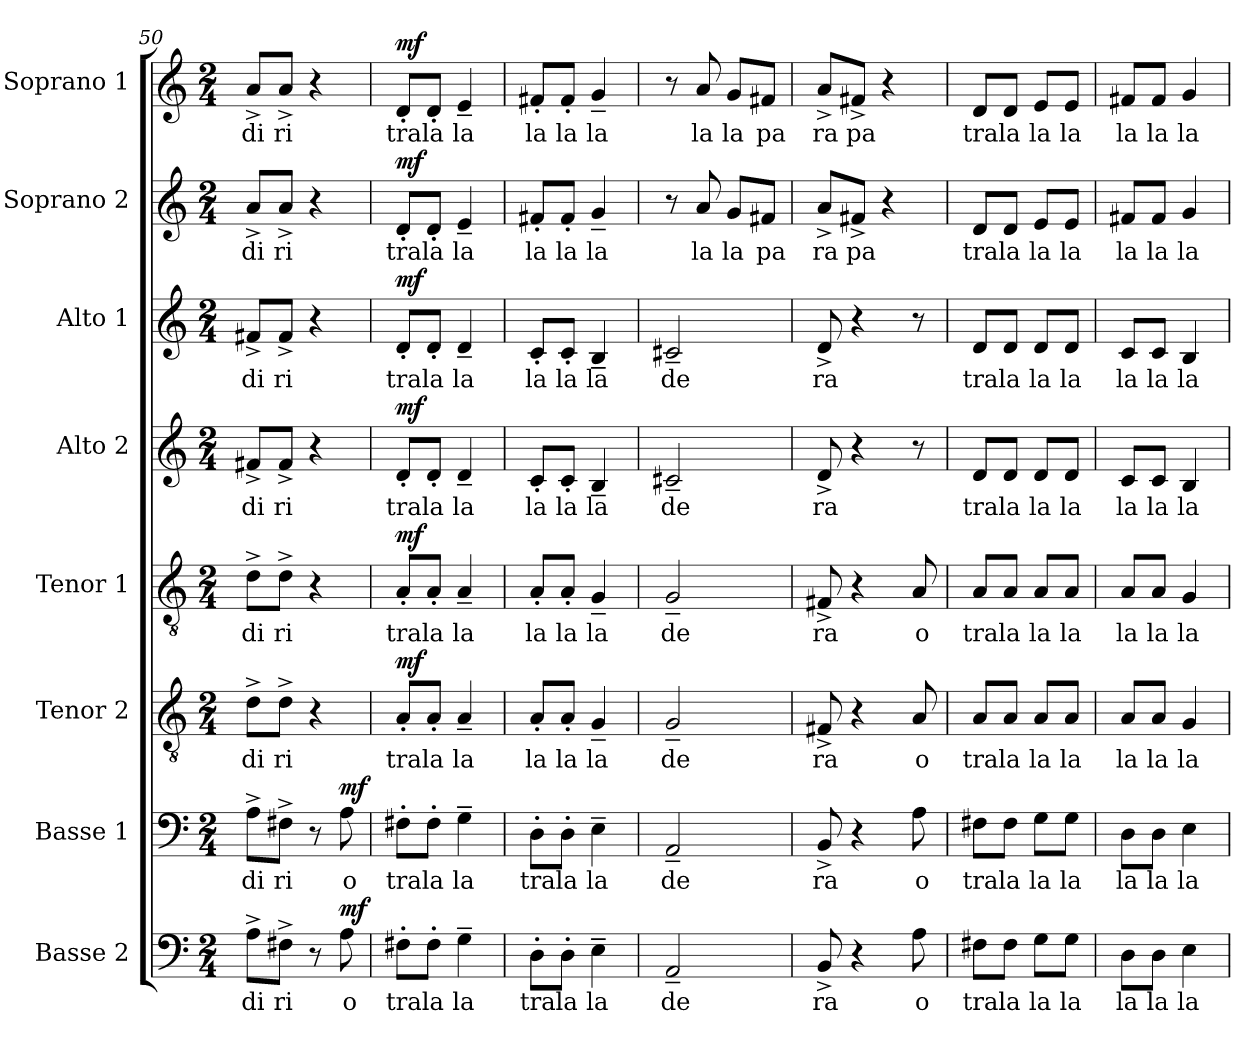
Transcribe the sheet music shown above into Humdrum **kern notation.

**kern	**text	**dynam	**kern	**text	**dynam	**kern	**text	**dynam	**kern	**text	**dynam	**kern	**text	**dynam	**kern	**text	**dynam	**kern	**text	**dynam	**kern	**text	**dynam
*part8	*part8	*part8	*part7	*part7	*part7	*part6	*part6	*part6	*part5	*part5	*part5	*part4	*part4	*part4	*part3	*part3	*part3	*part2	*part2	*part2	*part1	*part1	*part1
*staff8	*staff8	*staff8	*staff7	*staff7	*staff7	*staff6	*staff6	*staff6	*staff5	*staff5	*staff5	*staff4	*staff4	*staff4	*staff3	*staff3	*staff3	*staff2	*staff2	*staff2	*staff1	*staff1	*staff1
*I"Basse 2	*	*	*I"Basse 1	*	*	*I"Tenor 2	*	*	*I"Tenor 1	*	*	*I"Alto 2	*	*	*I"Alto 1	*	*	*I"Soprano 2	*	*	*I"Soprano 1	*	*
*I'B. 2	*	*	*I'B. 1	*	*	*I'T. 2	*	*	*I'T. 1	*	*	*I'A. 2	*	*	*I'A. 1	*	*	*I'S. 2	*	*	*I'S. 1	*	*
*clefF4	*	*	*clefF4	*	*	*clefGv2	*	*	*clefGv2	*	*	*clefG2	*	*	*clefG2	*	*	*clefG2	*	*	*clefG2	*	*
*k[]	*	*	*k[]	*	*	*k[]	*	*	*k[]	*	*	*k[]	*	*	*k[]	*	*	*k[]	*	*	*k[]	*	*
*M2/4	*	*	*M2/4	*	*	*M2/4	*	*	*M2/4	*	*	*M2/4	*	*	*M2/4	*	*	*M2/4	*	*	*M2/4	*	*
=50	=50	=50	=50	=50	=50	=50	=50	=50	=50	=50	=50	=50	=50	=50	=50	=50	=50	=50	=50	=50	=50	=50	=50
!	!LO:LY:b	!	!	!LO:LY:b	!	!	!LO:LY:b	!	!	!LO:LY:b	!	!	!LO:LY:b	!	!	!LO:LY:b	!	!	!LO:LY:b	!	!	!LO:LY:b	!
8A^\L	di	.	8A^\L	di	.	8d^\L	di	.	8d^\L	di	.	8f#X^/L	di	.	8f#X^/L	di	.	8a^/L	di	.	8a^/L	di	.
!	!LO:LY:b	!	!	!LO:LY:b	!	!	!LO:LY:b	!	!	!LO:LY:b	!	!	!LO:LY:b	!	!	!LO:LY:b	!	!	!LO:LY:b	!	!	!LO:LY:b	!
8F#X^\J	ri	.	8F#X^\J	ri	.	8d^\J	ri	.	8d^\J	ri	.	8f#^/J	ri	.	8f#^/J	ri	.	8a^/J	ri	.	8a^/J	ri	.
8r	.	.	8r	.	.	4r	.	.	4r	.	.	4r	.	.	4r	.	.	4r	.	.	4r	.	.
!	!LO:LY:b	!LO:DY:a	!	!LO:LY:b	!LO:DY:a	!	!	!	!	!	!	!	!	!	!	!	!	!	!	!	!	!	!
8A\	o	mf	8A\	o	mf	.	.	.	.	.	.	.	.	.	.	.	.	.	.	.	.	.	.
=51	=51	=51	=51	=51	=51	=51	=51	=51	=51	=51	=51	=51	=51	=51	=51	=51	=51	=51	=51	=51	=51	=51	=51
!	!LO:LY:b	!	!	!LO:LY:b	!	!	!LO:LY:b	!LO:DY:a	!	!LO:LY:b	!LO:DY:a	!	!LO:LY:b	!LO:DY:a	!	!LO:LY:b	!LO:DY:a	!	!LO:LY:b	!LO:DY:a	!	!LO:LY:b	!LO:DY:a
8F#X'\L	tra	.	8F#X'\L	tra	.	8A'/L	tra	mf	8A'/L	tra	mf	8d'/L	tra	mf	8d'/L	tra	mf	8d'/L	tra	mf	8d'/L	tra	mf
!	!LO:LY:b	!	!	!LO:LY:b	!	!	!LO:LY:b	!	!	!LO:LY:b	!	!	!LO:LY:b	!	!	!LO:LY:b	!	!	!LO:LY:b	!	!	!LO:LY:b	!
8F#'\J	la	.	8F#'\J	la	.	8A'/J	la	.	8A'/J	la	.	8d'/J	la	.	8d'/J	la	.	8d'/J	la	.	8d'/J	la	.
!	!LO:LY:b	!	!	!LO:LY:b	!	!	!LO:LY:b	!	!	!LO:LY:b	!	!	!LO:LY:b	!	!	!LO:LY:b	!	!	!LO:LY:b	!	!	!LO:LY:b	!
4G~\	la	.	4G~\	la	.	4A~/	la	.	4A~/	la	.	4d~/	la	.	4d~/	la	.	4e~/	la	.	4e~/	la	.
=52	=52	=52	=52	=52	=52	=52	=52	=52	=52	=52	=52	=52	=52	=52	=52	=52	=52	=52	=52	=52	=52	=52	=52
!	!LO:LY:b	!	!	!LO:LY:b	!	!	!LO:LY:b	!	!	!LO:LY:b	!	!	!LO:LY:b	!	!	!LO:LY:b	!	!	!LO:LY:b	!	!	!LO:LY:b	!
8D'\L	tra	.	8D'\L	tra	.	8A'/L	la	.	8A'/L	la	.	8c'/L	la	.	8c'/L	la	.	8f#X'/L	la	.	8f#X'/L	la	.
!	!LO:LY:b	!	!	!LO:LY:b	!	!	!LO:LY:b	!	!	!LO:LY:b	!	!	!LO:LY:b	!	!	!LO:LY:b	!	!	!LO:LY:b	!	!	!LO:LY:b	!
8D'\J	la	.	8D'\J	la	.	8A'/J	la	.	8A'/J	la	.	8c'/J	la	.	8c'/J	la	.	8f#'/J	la	.	8f#'/J	la	.
!	!LO:LY:b	!	!	!LO:LY:b	!	!	!LO:LY:b	!	!	!LO:LY:b	!	!	!LO:LY:b	!	!	!LO:LY:b	!	!	!LO:LY:b	!	!	!LO:LY:b	!
4E~\	la	.	4E~\	la	.	4G~/	la	.	4G~/	la	.	4B~/	la	.	4B~/	la	.	4g~/	la	.	4g~/	la	.
=53	=53	=53	=53	=53	=53	=53	=53	=53	=53	=53	=53	=53	=53	=53	=53	=53	=53	=53	=53	=53	=53	=53	=53
!	!LO:LY:b	!	!	!LO:LY:b	!	!	!LO:LY:b	!	!	!LO:LY:b	!	!	!LO:LY:b	!	!	!LO:LY:b	!	!	!	!	!	!	!
2AA~/	de	.	2AA~/	de	.	2G~/	de	.	2G~/	de	.	2c#X~/	de	.	2c#X~/	de	.	8r	.	.	8r	.	.
!	!	!	!	!	!	!	!	!	!	!	!	!	!	!	!	!	!	!	!LO:LY:b	!	!	!LO:LY:b	!
.	.	.	.	.	.	.	.	.	.	.	.	.	.	.	.	.	.	8a/	la	.	8a/	la	.
!	!	!	!	!	!	!	!	!	!	!	!	!	!	!	!	!	!	!	!LO:LY:b	!	!	!LO:LY:b	!
.	.	.	.	.	.	.	.	.	.	.	.	.	.	.	.	.	.	8g/L	la	.	8g/L	la	.
!	!	!	!	!	!	!	!	!	!	!	!	!	!	!	!	!	!	!	!LO:LY:b	!	!	!LO:LY:b	!
.	.	.	.	.	.	.	.	.	.	.	.	.	.	.	.	.	.	8f#X/J	pa	.	8f#X/J	pa	.
=54	=54	=54	=54	=54	=54	=54	=54	=54	=54	=54	=54	=54	=54	=54	=54	=54	=54	=54	=54	=54	=54	=54	=54
!	!LO:LY:b	!	!	!LO:LY:b	!	!	!LO:LY:b	!	!	!LO:LY:b	!	!	!LO:LY:b	!	!	!LO:LY:b	!	!	!LO:LY:b	!	!	!LO:LY:b	!
8BB^/	ra	.	8BB^/	ra	.	8F#X^/	ra	.	8F#X^/	ra	.	8d^/	ra	.	8d^/	ra	.	8a^/L	ra	.	8a^/L	ra	.
!	!	!	!	!	!	!	!	!	!	!	!	!	!	!	!	!	!	!	!LO:LY:b	!	!	!LO:LY:b	!
4r	.	.	4r	.	.	4r	.	.	4r	.	.	4r	.	.	4r	.	.	8f#X^/J	pa	.	8f#X^/J	pa	.
.	.	.	.	.	.	.	.	.	.	.	.	.	.	.	.	.	.	4r	.	.	4r	.	.
!	!LO:LY:b	!	!	!LO:LY:b	!	!	!LO:LY:b	!	!	!LO:LY:b	!	!	!	!	!	!	!	!	!	!	!	!	!
8A\	o	.	8A\	o	.	8A/	o	.	8A/	o	.	8r	.	.	8r	.	.	.	.	.	.	.	.
=55	=55	=55	=55	=55	=55	=55	=55	=55	=55	=55	=55	=55	=55	=55	=55	=55	=55	=55	=55	=55	=55	=55	=55
!	!LO:LY:b	!	!	!LO:LY:b	!	!	!LO:LY:b	!	!	!LO:LY:b	!	!	!LO:LY:b	!	!	!LO:LY:b	!	!	!LO:LY:b	!	!	!LO:LY:b	!
8F#X\L	tra	.	8F#X\L	tra	.	8A/L	tra	.	8A/L	tra	.	8d/L	tra	.	8d/L	tra	.	8d/L	tra	.	8d/L	tra	.
!	!LO:LY:b	!	!	!LO:LY:b	!	!	!LO:LY:b	!	!	!LO:LY:b	!	!	!LO:LY:b	!	!	!LO:LY:b	!	!	!LO:LY:b	!	!	!LO:LY:b	!
8F#\J	la	.	8F#\J	la	.	8A/J	la	.	8A/J	la	.	8d/J	la	.	8d/J	la	.	8d/J	la	.	8d/J	la	.
!	!LO:LY:b	!	!	!LO:LY:b	!	!	!LO:LY:b	!	!	!LO:LY:b	!	!	!LO:LY:b	!	!	!LO:LY:b	!	!	!LO:LY:b	!	!	!LO:LY:b	!
8G\L	la	.	8G\L	la	.	8A/L	la	.	8A/L	la	.	8d/L	la	.	8d/L	la	.	8e/L	la	.	8e/L	la	.
!	!LO:LY:b	!	!	!LO:LY:b	!	!	!LO:LY:b	!	!	!LO:LY:b	!	!	!LO:LY:b	!	!	!LO:LY:b	!	!	!LO:LY:b	!	!	!LO:LY:b	!
8G\J	la	.	8G\J	la	.	8A/J	la	.	8A/J	la	.	8d/J	la	.	8d/J	la	.	8e/J	la	.	8e/J	la	.
=56	=56	=56	=56	=56	=56	=56	=56	=56	=56	=56	=56	=56	=56	=56	=56	=56	=56	=56	=56	=56	=56	=56	=56
!	!LO:LY:b	!	!	!LO:LY:b	!	!	!LO:LY:b	!	!	!LO:LY:b	!	!	!LO:LY:b	!	!	!LO:LY:b	!	!	!LO:LY:b	!	!	!LO:LY:b	!
8D\L	la	.	8D\L	la	.	8A/L	la	.	8A/L	la	.	8c/L	la	.	8c/L	la	.	8f#X/L	la	.	8f#X/L	la	.
!	!LO:LY:b	!	!	!LO:LY:b	!	!	!LO:LY:b	!	!	!LO:LY:b	!	!	!LO:LY:b	!	!	!LO:LY:b	!	!	!LO:LY:b	!	!	!LO:LY:b	!
8D\J	la	.	8D\J	la	.	8A/J	la	.	8A/J	la	.	8c/J	la	.	8c/J	la	.	8f#/J	la	.	8f#/J	la	.
!	!LO:LY:b	!	!	!LO:LY:b	!	!	!LO:LY:b	!	!	!LO:LY:b	!	!	!LO:LY:b	!	!	!LO:LY:b	!	!	!LO:LY:b	!	!	!LO:LY:b	!
4E\	la	.	4E\	la	.	4G/	la	.	4G/	la	.	4B/	la	.	4B/	la	.	4g/	la	.	4g/	la	.
=	=	=	=	=	=	=	=	=	=	=	=	=	=	=	=	=	=	=	=	=	=	=	=
*-	*-	*-	*-	*-	*-	*-	*-	*-	*-	*-	*-	*-	*-	*-	*-	*-	*-	*-	*-	*-	*-	*-	*-
